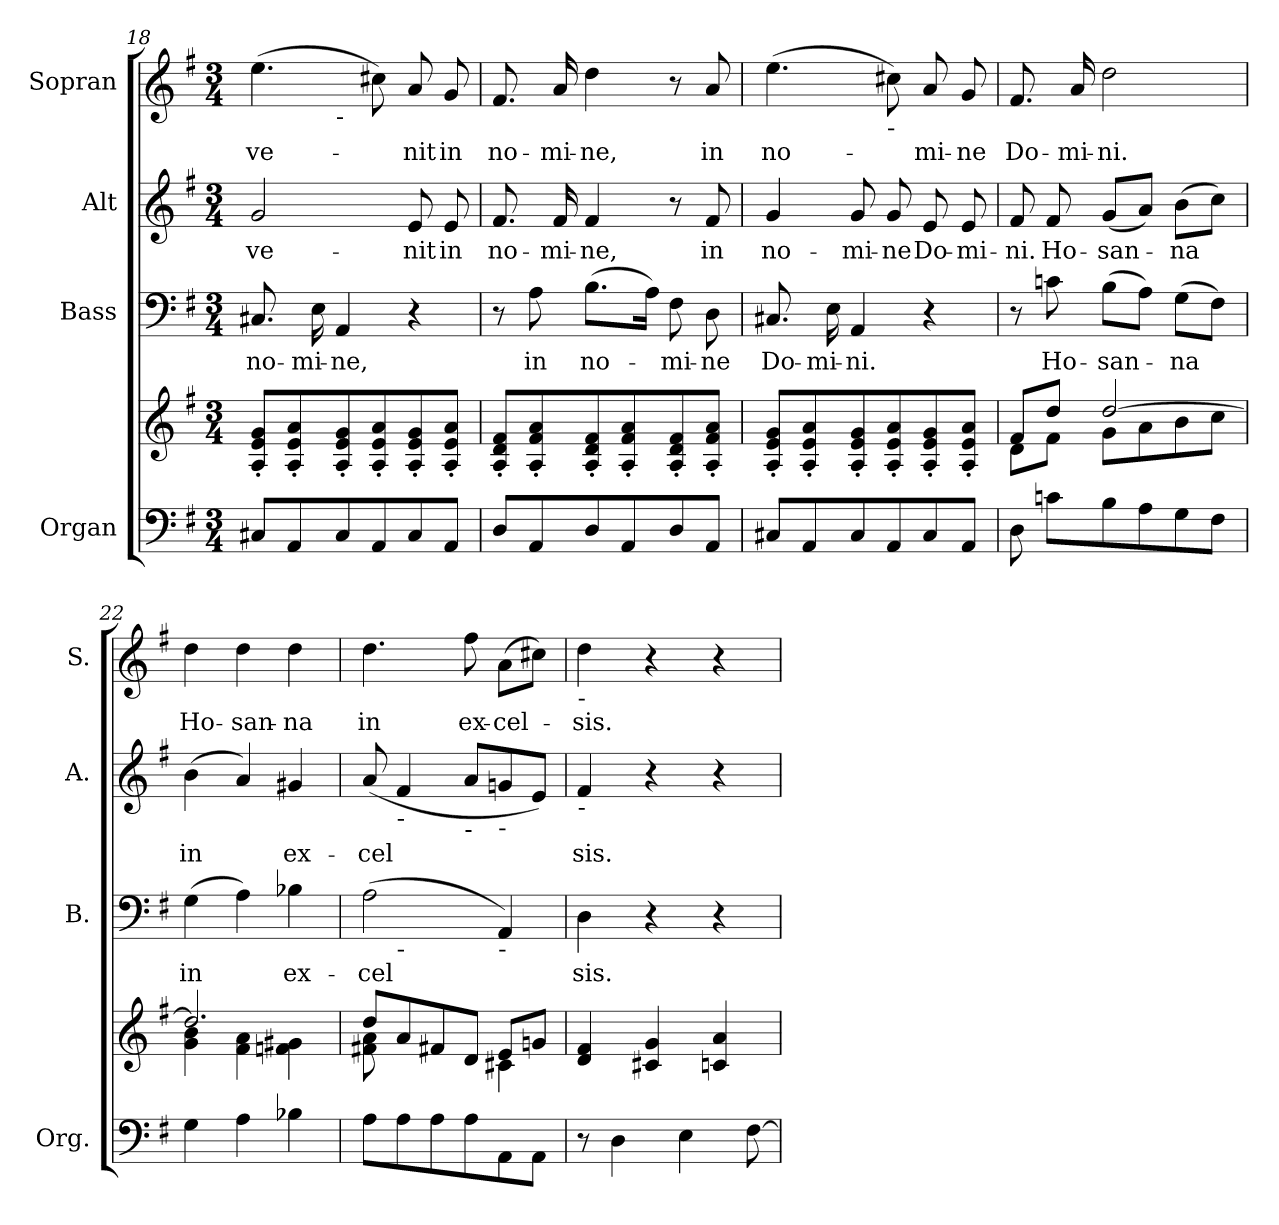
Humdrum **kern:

**kern	**kern	**kern	**text	**kern	**text	**kern	**text
*part4	*part4	*part3	*part3	*part2	*part2	*part1	*part1
*staff5	*staff4	*staff3	*staff3	*staff2	*staff2	*staff1	*staff1
*I"Organ	*	*I"Bass	*	*I"Alt	*	*I"Sopran	*
*I'Org.	*	*I'B.	*	*I'A.	*	*I'S.	*
*clefF4	*clefG2	*clefF4	*	*clefG2	*	*clefG2	*
*k[f#]	*k[f#]	*k[f#]	*	*k[f#]	*	*k[f#]	*
*G:	*G:	*G:	*	*G:	*	*G:	*
*M3/4	*M3/4	*M3/4	*	*M3/4	*	*M3/4	*
=18	=18	=18	=18	=18	=18	=18	=18
!	!	!	!LO:LY:b:color=#000000	!	!	!	!
!	!	!	!	!	!LO:LY:b:color=#000000	!	!
!	!	!	!	!	!	!	!LO:LY:b:color=#000000
*	*	*	*	*	*	*^	*
8C#Xi/L	8Ai/' 8ei' 8gi'L	8.C#Xi/	no-	2gi/	ve-	(4.eei\	4ryy	ve-
8AAi/	8Ai/' 8ei' 8ai'	.	.	.	.	.	.	.
!	!	!	!LO:LY:b:color=#000000	!	!	!	!	!
.	.	16Ei\	-mi-	.	.	.	.	.
!	!	!	!	!	!	!	!LO:TX:b:t=-	!
!	!	!	!LO:LY:b:color=#000000	!	!	!	!	!
8C#i/	8Ai/' 8ei' 8gi'	4AAi/	-ne,	.	.	.	2ryy	.
8AAi/	8Ai/' 8ei' 8ai'	.	.	.	.	8cc#Xi\)	.	.
!	!	!	!	!	!LO:LY:b:color=#000000	!	!	!
!	!	!	!	!	!	!	!	!LO:LY:b:color=#000000
8C#i/	8Ai/' 8ei' 8gi'	4r	.	8ei/	-nit	8ai/	.	-nit
!	!	!	!	!	!LO:LY:b:color=#000000	!	!	!
!	!	!	!	!	!	!	!	!LO:LY:b:color=#000000
8AAi/J	8Ai/' 8ei' 8ai'J	.	.	8ei/	in	8gi/	.	in
*	*	*	*	*	*	*v	*v	*
!!LO:LB:g=z
=19	=19	=19	=19	=19	=19	=19	=19
*	*	*	*	*	*	*^	*
!	!	!	!	!	!LO:LY:b:color=#000000	!	!	!
*	*	*	*	*	*	*v	*v	*
*	*	*	*	*	*	*^	*
!	!	!	!	!	!	!	!	!LO:LY:b:color=#000000
*	*	*	*	*	*	*v	*v	*
8Di/L	8Ai/' 8di' 8f#i'L	8r	.	8.f#i/	no-	8.f#i/	no-
!	!	!	!LO:LY:b:color=#000000	!	!	!	!
8AAi/	8Ai/' 8f#i' 8ai'	8Ai\	in	.	.	.	.
!	!	!	!	!	!LO:LY:b:color=#000000	!	!
!	!	!	!	!	!	!	!LO:LY:b:color=#000000
.	.	.	.	16f#i/	-mi-	16ai/	-mi-
!	!	!	!LO:LY:b:color=#000000	!	!	!	!
!	!	!	!	!	!LO:LY:b:color=#000000	!	!
!	!	!	!	!	!	!	!LO:LY:b:color=#000000
8Di/	8Ai/' 8di' 8f#i'	(8.Bi\L	no-	4f#i/	-ne,	4ddi\	-ne,
8AAi/	8Ai/' 8f#i' 8ai'	.	.	.	.	.	.
.	.	16Ai\Jk)	.	.	.	.	.
!	!	!	!LO:LY:b:color=#000000	!	!	!	!
8Di/	8Ai/' 8di' 8f#i'	8F#i\	-mi-	8r	.	8r	.
!	!	!	!LO:LY:b:color=#000000	!	!	!	!
!	!	!	!	!	!LO:LY:b:color=#000000	!	!
!	!	!	!	!	!	!	!LO:LY:b:color=#000000
8AAi/J	8Ai/' 8f#i' 8ai'J	8Di\	-ne	8f#i/	in	8ai/	in
=20	=20	=20	=20	=20	=20	=20	=20
!	!	!	!LO:LY:b:color=#000000	!	!	!	!
!	!	!	!	!	!LO:LY:b:color=#000000	!	!
!	!	!	!	!	!	!	!LO:LY:b:color=#000000
8C#Xi/L	8Ai/' 8ei' 8gi'L	8.C#Xi/	Do-	4gi/	no-	(4.eei\	no-
8AAi/	8Ai/' 8ei' 8ai'	.	.	.	.	.	.
!	!	!	!LO:LY:b:color=#000000	!	!	!	!
.	.	16Ei\	-mi-	.	.	.	.
!	!	!	!LO:LY:b:color=#000000	!	!	!	!
!	!	!	!	!	!LO:LY:b:color=#000000	!	!
8C#i/	8Ai/' 8ei' 8gi'	4AAi/	-ni.	8gi/	-mi-	.	.
!	!	!	!	!	!	!LO:TX:b:t=-	!
!	!	!	!	!	!LO:LY:b:color=#000000	!	!
8AAi/	8Ai/' 8ei' 8ai'	.	.	8gi/	-ne	8cc#Xi\)	.
!	!	!	!	!	!LO:LY:b:color=#000000	!	!
!	!	!	!	!	!	!	!LO:LY:b:color=#000000
8C#i/	8Ai/' 8ei' 8gi'	4r	.	8ei/	Do-	8ai/	-mi-
!	!	!	!	!	!LO:LY:b:color=#000000	!	!
!	!	!	!	!	!	!	!LO:LY:b:color=#000000
8AAi/J	8Ai/' 8ei' 8ai'J	.	.	8ei/	-mi-	8gi/	-ne
=21	=21	=21	=21	=21	=21	=21	=21
*	*^	*	*	*	*	*	*
!	!	!	!	!	!	!LO:LY:b:color=#000000	!	!
!	!	!	!	!	!	!	!	!LO:LY:b:color=#000000
8Di\	8f#i/L	8di\L	8r	.	8f#i/	-ni.	8.f#i/	Do-
!	!	!	!	!LO:LY:b:color=#000000	!	!	!	!
!	!	!	!	!	!	!LO:LY:b:color=#000000	!	!
8cni\L	8ddi/J	8f#i\J	8cni\	Ho-	8f#i/	Ho-	.	.
!	!	!	!	!	!	!	!	!LO:LY:b:color=#000000
.	.	.	.	.	.	.	16ai/	-mi-
!	!	!	!	!LO:LY:b:color=#000000	!	!	!	!
!	!	!	!	!	!	!LO:LY:b:color=#000000	!	!
!	!	!	!	!	!	!	!	!LO:LY:b:color=#000000
8Bi\	[>2ddi/	8gi\L	(8Bi\L	-san-	(8gi/L	-san-	2ddi\	-ni.
8Ai\	.	8ai\	8Ai\J)	.	8ai/J)	.	.	.
!	!	!	!	!LO:LY:b:color=#000000	!	!	!	!
!	!	!	!	!	!	!LO:LY:b:color=#000000	!	!
8Gi\	.	8bi\	(8Gi\L	-na	(8bi\L	-na	.	.
8F#i\J	.	8cci\J	8F#i\J)	.	8cci\J)	.	.	.
=22	=22	=22	=22	=22	=22	=22	=22	=22
!	!	!	!	!LO:LY:b:color=#000000	!	!	!	!
!	!	!	!	!	!	!LO:LY:b:color=#000000	!	!
!	!	!	!	!	!	!	!	!LO:LY:b:color=#000000
4Gi\	2.ddi/]	4gi\ 4bi	(4Gi\	in	(4bi\	in	4ddi\	Ho-
!	!	!	!	!	!	!	!	!LO:LY:b:color=#000000
4Ai\	.	4f#i\ 4ai	4Ai\)	.	4ai/)	.	4ddi\	-san-
!	!	!	!	!LO:LY:b:color=#000000	!	!	!	!
!	!	!	!	!	!	!LO:LY:b:color=#000000	!	!
!	!	!	!	!	!	!	!	!LO:LY:b:color=#000000
4B-Xi\	.	4fni\ 4g#Xi	4B-Xi\	ex-	4g#Xi/	ex-	4ddi\	-na
=23	=23	=23	=23	=23	=23	=23	=23	=23
!	!	!	!	!LO:LY:b:color=#000000	!	!	!	!
!	!	!	!	!	!	!LO:LY:b:color=#000000	!	!
!	!	!	!	!	!	!	!	!LO:LY:b:color=#000000
*	*	*	*^	*	*	*	*	*
8Ai\L	8ddi/L	8f#Xi\ 8ai	(2Ai\	8ryy	-cel	(8ai/	-cel	4.ddi\	in
!	!	!	!	!	!	!LO:TX:b:t=-	!	!	!
!	!	!	!	!LO:TX:b:t=-	!	!	!	!	!
8Ai\	8ai/	4.ryy	.	2ryy	.	4f#i/	.	.	.
8Ai\	8f#Xi/	.	.	.	.	.	.	.	.
!	!	!	!	!	!	!LO:TX:b:t=-	!	!	!
!	!	!	!	!	!	!	!	!	!LO:LY:b:color=#000000
8Ai\	8di/J	.	.	.	.	8ai/L	.	8ff#i\	ex-
!	!	!	!	!	!	!LO:TX:b:t=-	!	!	!
!	!	!	!LO:TX:b:t=-	!	!	!	!	!	!
!	!	!	!	!	!	!	!	!	!LO:LY:b:color=#000000
8AAi\	8ei/L	4c#Xi\	4AAi/)	.	.	8gni/	.	(8ai\L	-cel-
8AAi\J	8gni/J	.	.	8ryy	.	8ei/J)	.	8cc#Xi\J)	.
*	*v	*v	*	*	*	*	*	*	*
*	*	*v	*v	*	*	*	*	*
!!LO:PB:g=z
=24	=24	=24	=24	=24	=24	=24	=24
*	*	*^	*	*	*	*	*
!	!	!	!	!LO:LY:b:color=#000000	!	!	!	!
*	*	*v	*v	*	*	*	*	*
*	*	*^	*	*	*	*	*
!	!	!	!	!	!	!LO:LY:b:color=#000000	!	!
*	*	*v	*v	*	*	*	*	*
*	*	*^	*	*	*	*	*
!	!	!	!	!	!	!	!LO:TX:b:t=-	!
!	!	!	!	!	!LO:TX:b:t=-	!	!	!
!	!	!LO:TX:b:t=-	!	!	!	!	!	!
!	!	!	!	!	!	!	!	!LO:LY:b:color=#000000
*	*	*v	*v	*	*	*	*	*
8r	4di/ 4f#i	4Di\	sis.	4f#i/	sis.	4ddi\	-sis.
4Di\	.	.	.	.	.	.	.
.	4c#Xi/ 4gi	4r	.	4r	.	4r	.
4Ei\	.	.	.	.	.	.	.
.	4cni/ 4ai	4r	.	4r	.	4r	.
[>8F#i\	.	.	.	.	.	.	.
=	=	=	=	=	=	=	=
*-	*-	*-	*-	*-	*-	*-	*-
